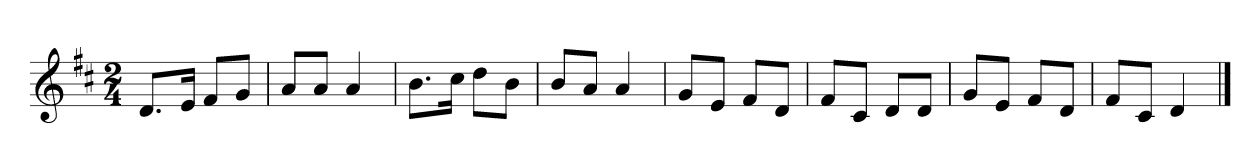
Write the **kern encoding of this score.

**kern
*part1
*staff1
*clefG2
*k[f#c#]
*D:
*M2/4
=
8.d/L
16e/Jk
8f#/L
8g/J
=2
8a/L
8a/J
4a
=3
8.b\L
16cc#\Jk
8dd\L
8b\J
=4
8b/L
8a/J
4a
=5
8g/L
8e/J
8f#/L
8d/J
=6
8f#/L
8c#/J
8d/L
8d/J
=7
8g/L
8e/J
8f#/L
8d/J
=8
8f#/L
8c#/J
4d
==
*-
